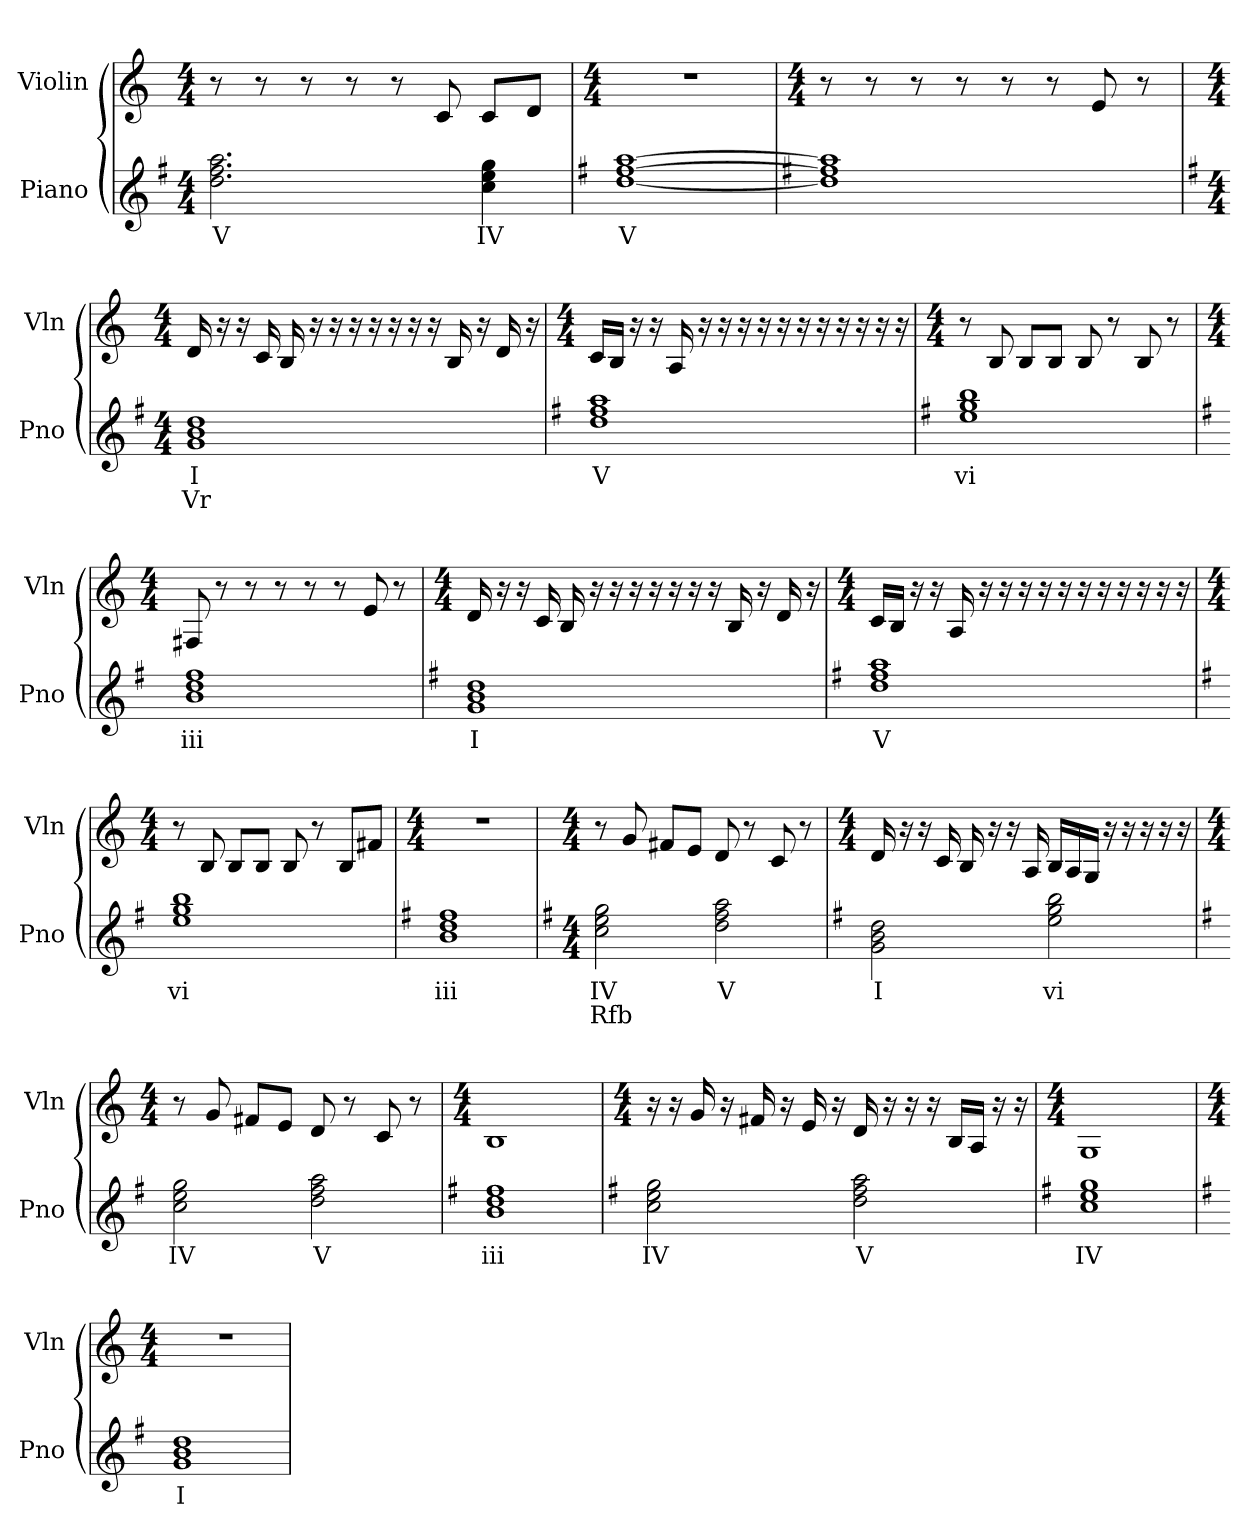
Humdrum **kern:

**kern	**text	**text	**kern
*part2	*part2	*part2	*part1
*staff2	*staff2	*staff2	*staff1
*I"Piano	*	*	*I"Violin
*I'Pno	*	*	*I'Vln
*k[f#]	*	*	*
*G:	*	*	*
*M4/4	*	*	*M4/4
=	=	=	=
2.dd 2.ff# 2.aa	V	.	8r
.	.	.	8r
.	.	.	8r
.	.	.	8r
.	.	.	8r
.	.	.	8c
4cc 4ee 4gg	IV	.	8cL
.	.	.	8dJ
=	=	=	=
*k[f#]	*	*	*
*G:	*	*	*
*	*	*	*M4/4
[1dd [1ff# [1aa	V	.	1r
=	=	=	=
*k[f#]	*	*	*
*G:	*	*	*
*	*	*	*M4/4
1dd] 1ff#] 1aa]	.	.	8r
.	.	.	8r
.	.	.	8r
.	.	.	8r
.	.	.	8r
.	.	.	8r
.	.	.	8e
.	.	.	8r
=	=	=	=
*k[f#]	*	*	*
*G:	*	*	*
*M4/4	*	*	*M4/4
1g 1b 1dd	I	Vr	16d
.	.	.	16r
.	.	.	16r
.	.	.	16c
.	.	.	16B
.	.	.	16r
.	.	.	16r
.	.	.	16r
.	.	.	16r
.	.	.	16r
.	.	.	16r
.	.	.	16r
.	.	.	16B
.	.	.	16r
.	.	.	16d
.	.	.	16r
=	=	=	=
*k[f#]	*	*	*
*G:	*	*	*
*	*	*	*M4/4
1dd 1ff# 1aa	V	.	16cLL
.	.	.	16BJJ
.	.	.	16r
.	.	.	16r
.	.	.	16A
.	.	.	16r
.	.	.	16r
.	.	.	16r
.	.	.	16r
.	.	.	16r
.	.	.	16r
.	.	.	16r
.	.	.	16r
.	.	.	16r
.	.	.	16r
.	.	.	16r
=	=	=	=
*k[f#]	*	*	*
*G:	*	*	*
*	*	*	*M4/4
1ee 1gg 1bb	vi	.	8r
.	.	.	8B
.	.	.	8BL
.	.	.	8BJ
.	.	.	8B
.	.	.	8r
.	.	.	8B
.	.	.	8r
=	=	=	=
*k[f#]	*	*	*
*G:	*	*	*
*	*	*	*M4/4
1b 1dd 1ff#	iii	.	8F#X
.	.	.	8r
.	.	.	8r
.	.	.	8r
.	.	.	8r
.	.	.	8r
.	.	.	8e
.	.	.	8r
=	=	=	=
*k[f#]	*	*	*
*G:	*	*	*
*	*	*	*M4/4
1g 1b 1dd	I	.	16d
.	.	.	16r
.	.	.	16r
.	.	.	16c
.	.	.	16B
.	.	.	16r
.	.	.	16r
.	.	.	16r
.	.	.	16r
.	.	.	16r
.	.	.	16r
.	.	.	16r
.	.	.	16B
.	.	.	16r
.	.	.	16d
.	.	.	16r
=	=	=	=
*k[f#]	*	*	*
*G:	*	*	*
*	*	*	*M4/4
1dd 1ff# 1aa	V	.	16cLL
.	.	.	16BJJ
.	.	.	16r
.	.	.	16r
.	.	.	16A
.	.	.	16r
.	.	.	16r
.	.	.	16r
.	.	.	16r
.	.	.	16r
.	.	.	16r
.	.	.	16r
.	.	.	16r
.	.	.	16r
.	.	.	16r
.	.	.	16r
=	=	=	=
*k[f#]	*	*	*
*G:	*	*	*
*	*	*	*M4/4
1ee 1gg 1bb	vi	.	8r
.	.	.	8B
.	.	.	8BL
.	.	.	8BJ
.	.	.	8B
.	.	.	8r
.	.	.	8BL
.	.	.	8f#XJ
=	=	=	=
*k[f#]	*	*	*
*G:	*	*	*
*	*	*	*M4/4
1b 1dd 1ff#	iii	.	1r
=	=	=	=
*k[f#]	*	*	*
*G:	*	*	*
*M4/4	*	*	*M4/4
2cc 2ee 2gg	IV	Rfb	8r
.	.	.	8g
.	.	.	8f#XL
.	.	.	8eJ
2dd 2ff# 2aa	V	.	8d
.	.	.	8r
.	.	.	8c
.	.	.	8r
=	=	=	=
*k[f#]	*	*	*
*G:	*	*	*
*	*	*	*M4/4
2g 2b 2dd	I	.	16d
.	.	.	16r
.	.	.	16r
.	.	.	16c
.	.	.	16B
.	.	.	16r
.	.	.	16r
.	.	.	16A
2ee 2gg 2bb	vi	.	16BLL
.	.	.	16A
.	.	.	16GJJ
.	.	.	16r
.	.	.	16r
.	.	.	16r
.	.	.	16r
.	.	.	16r
=	=	=	=
*k[f#]	*	*	*
*G:	*	*	*
*	*	*	*M4/4
2cc 2ee 2gg	IV	.	8r
.	.	.	8g
.	.	.	8f#XL
.	.	.	8eJ
2dd 2ff# 2aa	V	.	8d
.	.	.	8r
.	.	.	8c
.	.	.	8r
=	=	=	=
*k[f#]	*	*	*
*G:	*	*	*
*	*	*	*M4/4
1b 1dd 1ff#	iii	.	1B
=	=	=	=
*k[f#]	*	*	*
*G:	*	*	*
*	*	*	*M4/4
2cc 2ee 2gg	IV	.	16r
.	.	.	16r
.	.	.	16g
.	.	.	16r
.	.	.	16f#X
.	.	.	16r
.	.	.	16e
.	.	.	16r
2dd 2ff# 2aa	V	.	16d
.	.	.	16r
.	.	.	16r
.	.	.	16r
.	.	.	16BLL
.	.	.	16AJJ
.	.	.	16r
.	.	.	16r
=	=	=	=
*k[f#]	*	*	*
*G:	*	*	*
*	*	*	*M4/4
1cc 1ee 1gg	IV	.	1G
=	=	=	=
*k[f#]	*	*	*
*G:	*	*	*
*	*	*	*M4/4
1g 1b 1dd	I	.	1r
=	=	=	=
*-	*-	*-	*-
